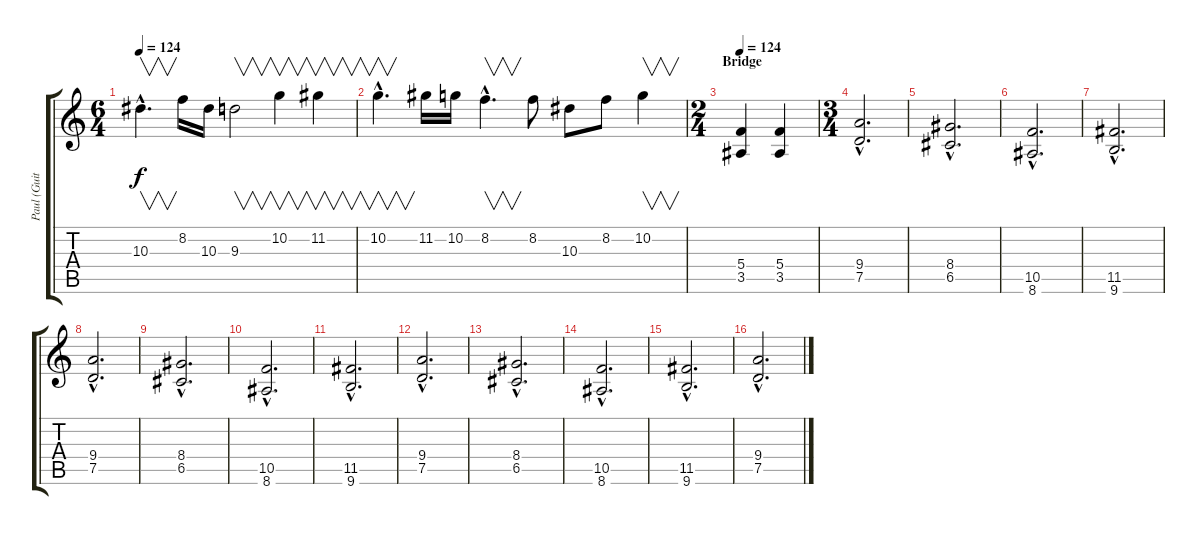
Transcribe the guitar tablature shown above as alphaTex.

\track ("Paul (Guitar)" "Paul (Guit") {instrument distortionguitar}
\staff {score tabs}
\tuning (D4 A3 F3 C3 G2 D2) {hide}
\ts (6 4)
\tempo 124
\clef g2
\ks c
10.3{hac}.4{v d dy f} 8.2.16 10.3.16 9.3.2{v} 10.2.4{v} 11.2.4{v} |
10.2{hac}.4{v d} 11.2.16 10.2.16 8.2{hac}.4{v d} 8.2.8 10.3.8 8.2.8 10.2.4{v} |
\ts (2 4)
\section ("" "Bridge")
\tempo 124
(5.4 3.5).4 (5.4 3.5).4 |
\ts (3 4)
(9.4{hac} 7.5{hac}).2{d} |
(8.4{hac} 6.5{hac}).2{d} |
(10.5{hac} 8.6{hac}).2{d} |
(11.5{hac} 9.6{hac}).2{d} |
(9.4{hac} 7.5{hac}).2{d} |
(8.4{hac} 6.5{hac}).2{d} |
(10.5{hac} 8.6{hac}).2{d} |
(11.5{hac} 9.6{hac}).2{d} |
(9.4{hac} 7.5{hac}).2{d} |
(8.4{hac} 6.5{hac}).2{d} |
(10.5{hac} 8.6{hac}).2{d} |
(11.5{hac} 9.6{hac}).2{d} |
(9.4{hac} 7.5{hac}).2{d}
